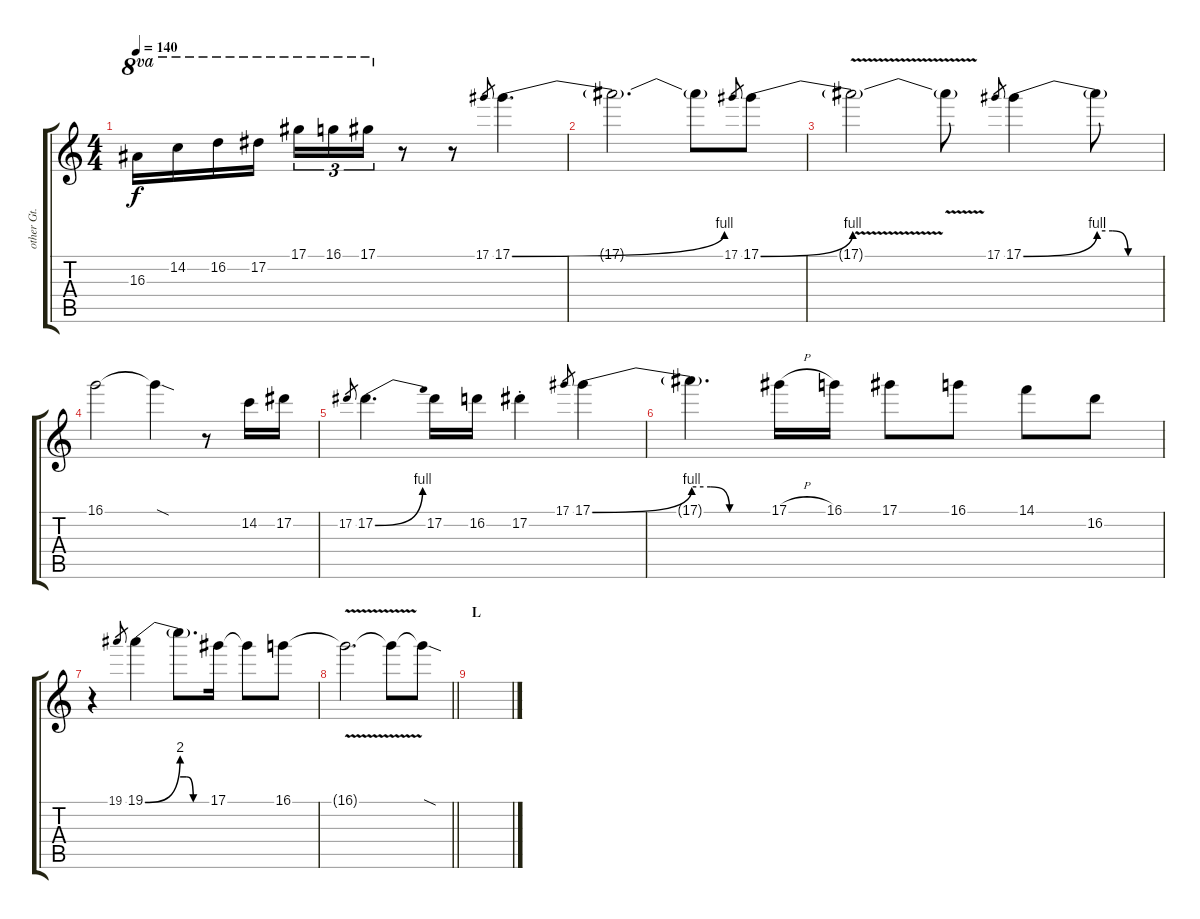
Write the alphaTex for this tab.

\track ("other Gt." "other Gt.") {instrument overdrivenguitar}
\staff {score tabs}
\tuning (Eb4 Bb3 Gb3 Db3 Ab2 Eb2) {hide}
\ts (4 4)
\tempo 140
\clef g2
\ks c
16.3.16{ot 8va dy f} 14.2.16{ot 8va} 16.2.16{ot 8va} 17.2.16{ot 8va} 17.1.16{tu (3 2) ot 8va} 16.1.16{tu (3 2) ot 8va} 17.1.16{tu (3 2) ot 8va} r.8 r.8 17.1.8{gr} 17.1{be (bend 0 0 60 4)}.4{d} |
17.1{t}.2{d} 17.1{t}.8 17.1.8{gr} 17.1{be (bend 0 0 60 4)}.8 |
17.1{v t}.2 17.1{t}.8 17.1.8{gr} 17.1{be (bend 0 0 60 4)}.4 17.1{be (custom 0 4 15 4 30 0 60 0) t}.8 |
16.1.2 16.1{sod t}.4 r.8 14.2.16 17.2.16 |
17.2.8{gr} 17.2{be (bend 0 0 60 4)}.4{d} 17.2.16 16.2.16 17.2{st}.4 17.1.8{gr} 17.1{be (bend 0 0 60 4)}.4 |
17.1{be (custom 0 4 15 4 30 0 60 0) t}.4{d} 17.1{h}.16 16.1.16 17.1.8 16.1.8 14.1.8 16.2.8 |
r.4 19.1.8{gr} 19.1{be (bend 0 0 60 8)}.4 19.1{be (custom 0 4 15 4 30 0 60 0) t}.8{d} 17.1.16 17.1{t}.8 16.1.8 |
\barLineRight lightlight
16.1{v t}.2{d} 16.1{t}.8 16.1{sod t}.8 |
\section ("" "L")
